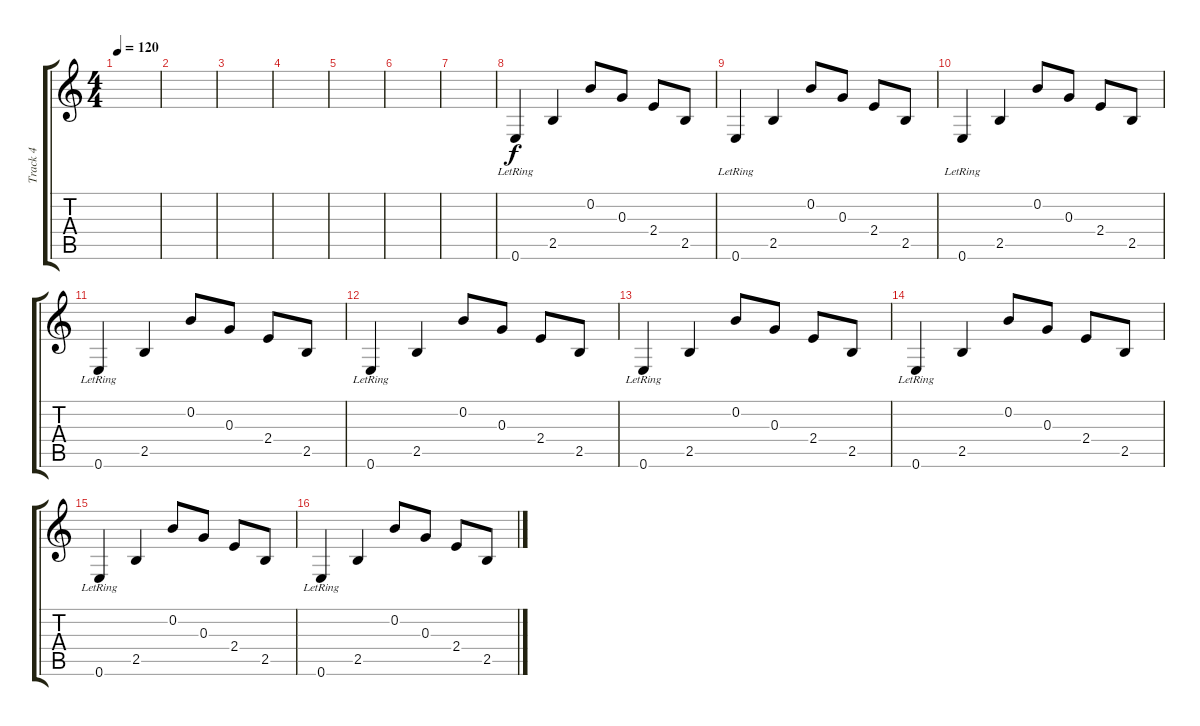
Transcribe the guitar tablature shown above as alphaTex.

\track ("Track 4" "Track 4") {instrument acousticguitarsteel}
\staff {score tabs}
\tuning (E4 B3 G3 D3 A2 E2) {hide}
\ts (4 4)
\tempo 120
\clef g2
\ks c
|
|
|
|
|
|
|
0.6{lr}.4 2.5.4 0.2.8 0.3.8 2.4.8 2.5.8 |
0.6{lr}.4 2.5.4 0.2.8 0.3.8 2.4.8 2.5.8 |
0.6{lr}.4 2.5.4 0.2.8 0.3.8 2.4.8 2.5.8 |
0.6{lr}.4 2.5.4 0.2.8 0.3.8 2.4.8 2.5.8 |
0.6{lr}.4 2.5.4 0.2.8 0.3.8 2.4.8 2.5.8 |
0.6{lr}.4 2.5.4 0.2.8 0.3.8 2.4.8 2.5.8 |
0.6{lr}.4 2.5.4 0.2.8 0.3.8 2.4.8 2.5.8 |
0.6{lr}.4 2.5.4 0.2.8 0.3.8 2.4.8 2.5.8 |
0.6{lr}.4 2.5.4 0.2.8 0.3.8 2.4.8 2.5.8
